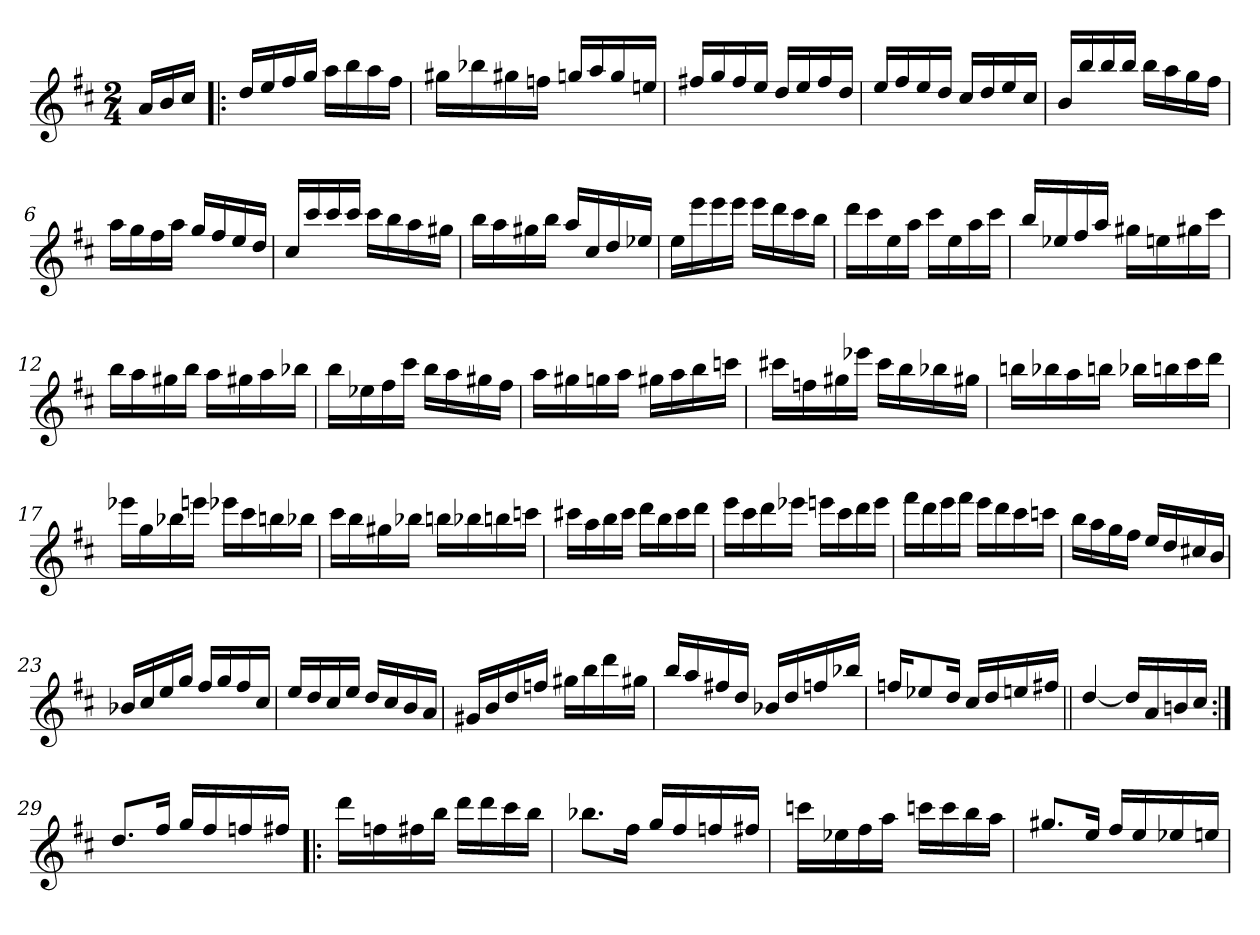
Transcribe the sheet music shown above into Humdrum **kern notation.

**kern
*part1
*staff1
*clefG2
*k[f#c#]
*D:
*M2/4
=
16a/LL
16b/
16cc#/JJ
=1!|:
16dd/LL
16ee/
16ff#/
16gg/JJ
16aa\LL
16bb\
16aa\
16ff#\JJ
=2
16gg#X\LL
16bb-X\
16gg#X\
16ffn\JJ
16ggn/LL
16aa/
16gg/
16een/JJ
=3
16ff#X/LL
16gg/
16ff#/
16ee/JJ
16dd/LL
16ee/
16ff#/
16dd/JJ
=4
16ee/LL
16ff#/
16ee/
16dd/JJ
16cc#/LL
16dd/
16ee/
16cc#/JJ
!!LO:LB:g=z
=5
16b/LL
16bb/
16bb/
16bb/JJ
16bb\LL
16aa\
16gg\
16ff#\JJ
=6
16aa\LL
16gg\
16ff#\
16aa\JJ
16gg/LL
16ff#/
16ee/
16dd/JJ
=7
16cc#/LL
16ccc#/
16ccc#/
16ccc#/JJ
16ccc#\LL
16bb\
16aa\
16gg#X\JJ
=8
16bb\LL
16aa\
16gg#X\
16bb\JJ
16aa/LL
16cc#/
16dd/
16ee-X/JJ
=9
16ee\LL
16eee\
16eee\
16eee\JJ
16eee\LL
16ddd\
16ccc#\
16bb\JJ
!!LO:LB:g=z
=10
16ddd\LL
16ccc#\
16ee\
16aa\JJ
16ccc#\LL
16ee\
16aa\
16ccc#\JJ
=11
16bb/LL
16ee-X/
16ff#/
16aa/JJ
16gg#X\LL
16een\
16gg#X\
16ccc#\JJ
=12
16bb\LL
16aa\
16gg#X\
16bb\JJ
16aa\LL
16gg#X\
16aa\
16bb-X\JJ
=13
16bb\LL
16ee-X\
16ff#\
16ccc#\JJ
16bb\LL
16aa\
16gg#X\
16ff#\JJ
=14
16aa\LL
16gg#X\
16ggn\
16aa\JJ
16gg#X\LL
16aa\
16bb\
16cccn\JJ
!!LO:LB:g=z
=15
16ccc#X\LL
16ffn\
16gg#X\
16eee-X\JJ
16ccc#\LL
16bb\
16bb-X\
16gg#X\JJ
=16
16bbn\LL
16bb-X\
16aa\
16bbn\JJ
16bb-X\LL
16bbn\
16ccc#\
16ddd\JJ
=17
16eee-X\LL
16gg\
16bb-X\
16eeen\JJ
16eee-X\LL
16ccc#\
16bbn\
16bb-X\JJ
=18
16ccc#\LL
16bb\
16gg#X\
16bb-X\JJ
16bbn\LL
16bb-X\
16bbn\
16cccn\JJ
!!LO:LB:g=z
=19
16ccc#X\LL
16aa\
16bb\
16ccc#\JJ
16ddd\LL
16bb\
16ccc#\
16ddd\JJ
=20
16eee\LL
16ccc#\
16ddd\
16eee-X\JJ
16eeen\LL
16ccc#\
16ddd\
16eee\JJ
=21
16fff#\LL
16ddd\
16eee\
16fff#\JJ
16eee\LL
16ddd\
16ccc#\
16cccn\JJ
=22
16bb\LL
16aa\
16gg\
16ff#\JJ
16ee/LL
16dd/
16cc#X/
16b/JJ
=23
16b-X/LL
16cc#/
16ee/
16gg/JJ
16ff#/LL
16gg/
16ff#/
16cc#/JJ
!!LO:LB:g=z
=24
16ee/LL
16dd/
16cc#/
16ee/JJ
16dd/LL
16cc#/
16b/
16a/JJ
=25
16g#X/LL
16b/
16dd/
16ffn/JJ
16gg#X\LL
16bb\
16ddd\
16gg#X\JJ
=26
16bb/LL
16aa/
16ff#X/
16dd/JJ
16b-X/LL
16dd/
16ffn/
16bb-X/JJ
=27
16ffn/KL
8ee-X/
16dd/Jk
16cc#/LL
16dd/
16een/
16ff#X/JJ
=28||
[4dd/
16dd/LL]
16a/
16bn/
16cc#/JJ
!!LO:LB:g=z
=29:|!
8.dd/L
16ff#/Jk
16gg/LL
16ff#/
16ffn/
16ff#X/JJ
=30!|:
16ddd\LL
16ffn\
16ff#X\
16bb\JJ
16ddd\LL
16ddd\
16ccc#\
16bb\JJ
=31
8.bb-X\L
16ff#\Jk
16gg/LL
16ff#/
16ffn/
16ff#X/JJ
=32
16cccn\LL
16ee-X\
16ff#\
16aa\JJ
16cccn\LL
16ccc\
16bb\
16aa\JJ
=33
8.gg#X/L
16ee/Jk
16ff#/LL
16ee/
16ee-X/
16een/JJ
=
*-
